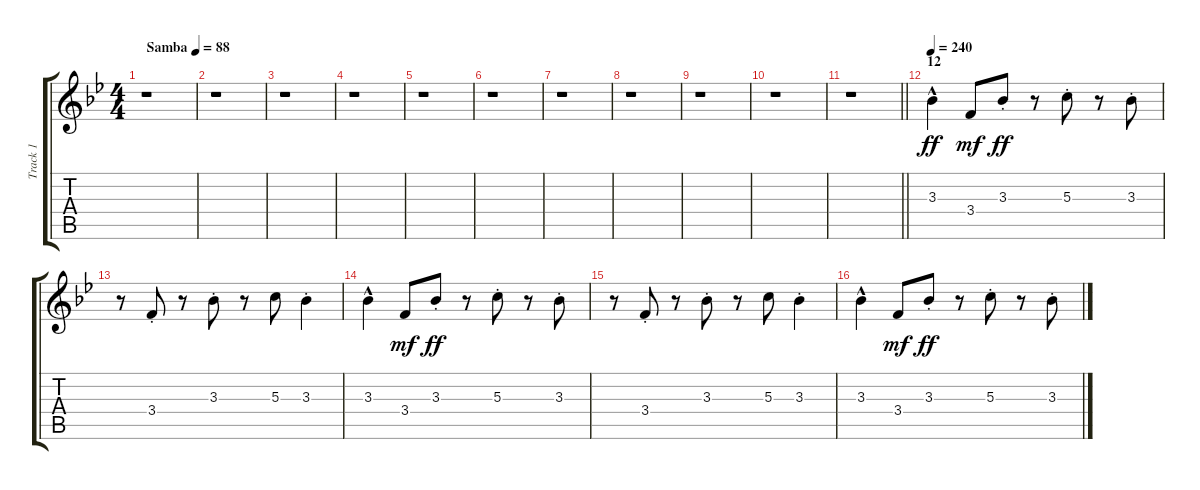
\track ("Track 1" "Track 1") {instrument electricguitarjazz}
\staff {score tabs}
\tuning (E4 B3 G3 D3 A2 E2) {hide}
\ts (4 4)
\tempo (88 "Samba")
\clef g2
\ks bb
r.1{dy ff instrument electricguitarjazz} |
r.1 |
r.1 |
r.1 |
r.1 |
r.1 |
r.1 |
r.1 |
r.1 |
r.1 |
\barLineRight lightlight
r.1 |
\section ("" "12")
\tempo 240
3.3{hac}.4 3.4.8{dy mf} 3.3{st}.8{dy ff} r.8 5.3{st}.8 r.8 3.3{st}.8 |
r.8 3.4{st}.8 r.8 3.3{st}.8 r.8 5.3.8 3.3{st}.4 |
3.3{hac}.4 3.4.8{dy mf} 3.3{st}.8{dy ff} r.8 5.3{st}.8 r.8 3.3{st}.8 |
r.8 3.4{st}.8 r.8 3.3{st}.8 r.8 5.3.8 3.3{st}.4 |
3.3{hac}.4 3.4.8{dy mf} 3.3{st}.8{dy ff} r.8 5.3{st}.8 r.8 3.3{st}.8
